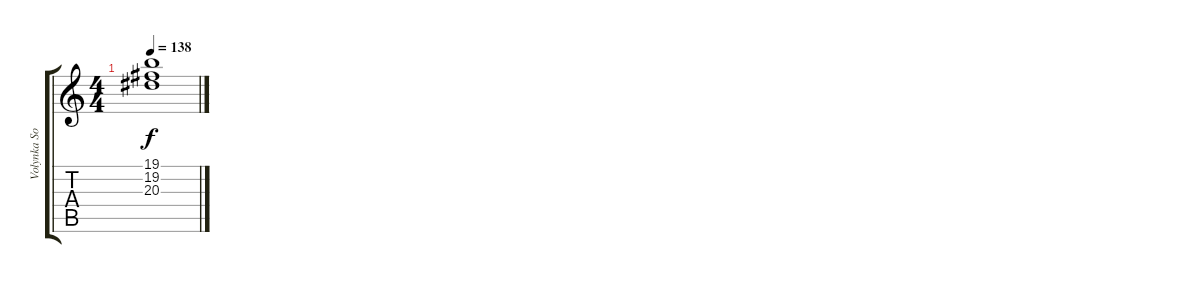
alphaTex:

\track ("Volynka Solo" "Volynka So") {instrument bagpipe}
\staff {score tabs}
\tuning (E4 B3 G3 D3 A2 E2) {hide}
\ts (4 4)
\tempo 138
\clef g2
\ks c
(19.1 19.2 20.3).1{dy f}
